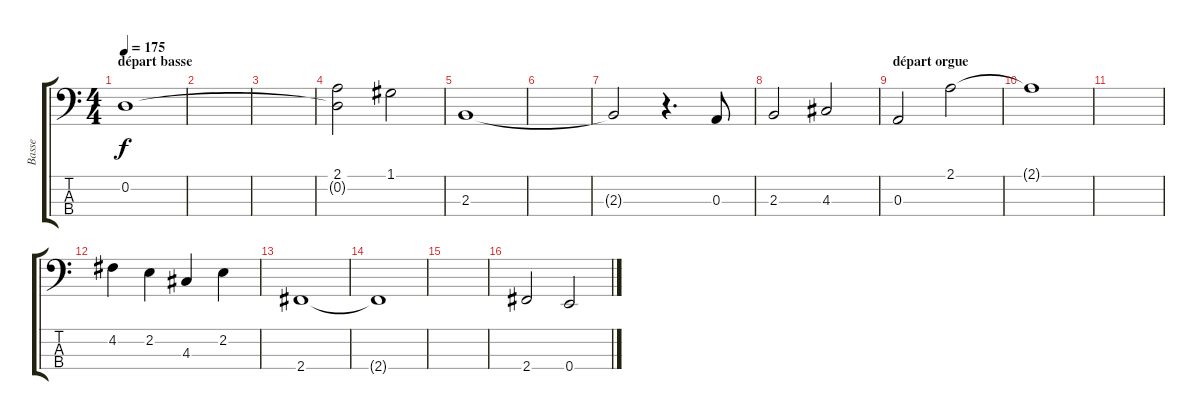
\track ("Basse" "Basse") {instrument acousticguitarnylon}
\staff {score tabs}
\tuning (G2 D2 A1 E1) {hide}
\ts (4 4)
\section ("" "départ basse")
\tempo 175
\clef f4
\ks c
0.2.1{dy f} |
|
|
(2.1 0.2{t}).2 1.1.2 |
2.3.1 |
|
2.3{t}.2 r.4{d} 0.3.8 |
2.3.2 4.3.2 |
\section ("" "départ orgue")
0.3.2 2.1.2 |
2.1{t}.1 |
|
4.2.4 2.2.4 4.3.4 2.2.4 |
2.4.1 |
2.4{t}.1 |
|
2.4.2 0.4.2
